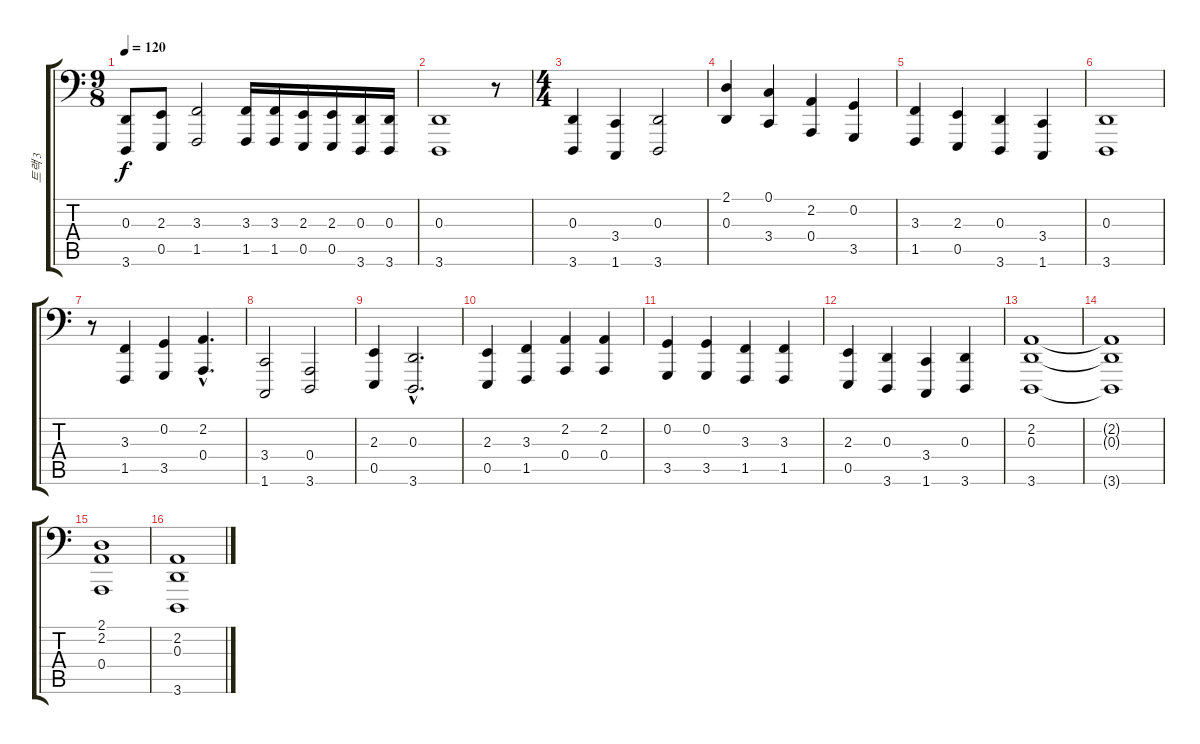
\track ("트랙 3" "트랙 3") {instrument synthstrings1}
\staff {score tabs}
\tuning (C3 G2 D2 A1 E1 B0) {hide}
\ts (9 8)
\tempo 120
\clef f4
\ks c
(0.3 3.6).8{dy f} (2.3 0.5).8 (3.3 1.5).2 (3.3 1.5).16 (3.3 1.5).16 (2.3 0.5).16 (2.3 0.5).16 (0.3 3.6).16 (0.3 3.6).16 |
(0.3 3.6).1 r.8 |
\ts (4 4)
(0.3 3.6).4 (3.4 1.6).4 (0.3 3.6).2 |
(2.1 0.3).4 (0.1 3.4).4 (2.2 0.4).4 (0.2 3.5).4 |
(3.3 1.5).4 (2.3 0.5).4 (0.3 3.6).4 (3.4 1.6).4 |
(0.3 3.6).1 |
r.8 (3.3 1.5).4 (0.2 3.5).4 (2.2{hac} 0.4{hac}).4{d} |
(3.4 1.6).2 (0.4 3.6).2 |
(2.3 0.5).4 (0.3{hac} 3.6{hac}).2{d} |
(2.3 0.5).4 (3.3 1.5).4 (2.2 0.4).4 (2.2 0.4).4 |
(0.2 3.5).4 (0.2 3.5).4 (3.3 1.5).4 (3.3 1.5).4 |
(2.3 0.5).4 (0.3 3.6).4 (3.4 1.6).4 (0.3 3.6).4 |
(2.2 0.3 3.6).1 |
(2.2{t} 0.3{t} 3.6{t}).1 |
(2.1 2.2 0.4).1 |
(2.2 0.3 3.6).1
